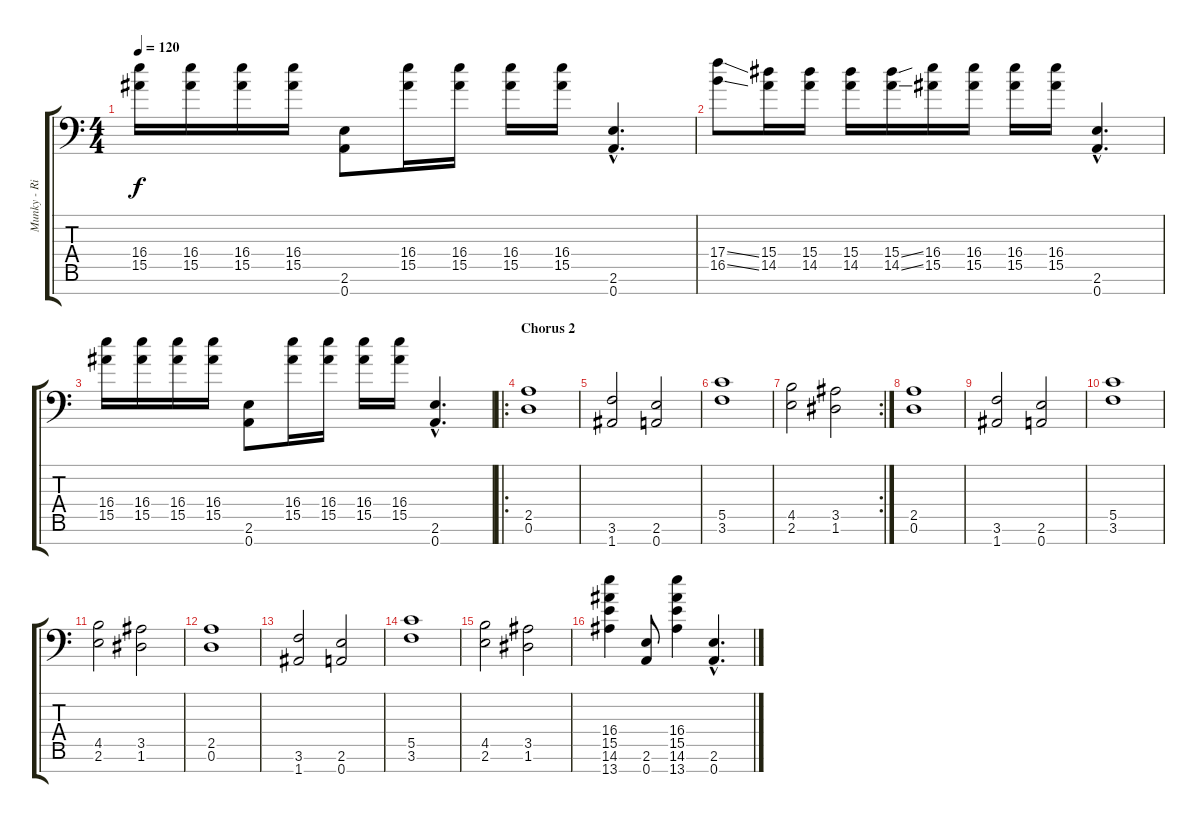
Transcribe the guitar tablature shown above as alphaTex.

\track ("Munky - Right Guitar" "Munky - Ri") {instrument distortionguitar}
\staff {score tabs}
\tuning (D4 A3 F3 C3 G2 D2 A1) {hide}
\ts (4 4)
\tempo 120
\clef f4
\ks c
(16.4 15.5).16{dy f} (16.4 15.5).16 (16.4 15.5).16 (16.4 15.5).16 (2.6 0.7).8 (16.4 15.5).16 (16.4 15.5).16 (16.4 15.5).16 (16.4 15.5).16 (2.6{hac} 0.7{hac}).4{d} |
(17.4{ss} 16.5{ss}).8 (15.4 14.5).16 (15.4 14.5).16 (15.4 14.5).16 (15.4{ss} 14.5{ss}).16 (16.4 15.5).16 (16.4 15.5).16 (16.4 15.5).16 (16.4 15.5).16 (2.6{hac} 0.7{hac}).4{d} |
(16.4 15.5).16 (16.4 15.5).16 (16.4 15.5).16 (16.4 15.5).16 (2.6 0.7).8 (16.4 15.5).16 (16.4 15.5).16 (16.4 15.5).16 (16.4 15.5).16 (2.6{hac} 0.7{hac}).4{d} |
\ro
\section ("" "Chorus 2")
(2.5 0.6).1{volume 8} |
(3.6 1.7).2 (2.6 0.7).2 |
(5.5 3.6).1 |
\rc 2
(4.5 2.6).2 (3.5 1.6).2 |
(2.5 0.6).1 |
(3.6 1.7).2 (2.6 0.7).2 |
(5.5 3.6).1 |
(4.5 2.6).2 (3.5 1.6).2 |
(2.5 0.6).1 |
(3.6 1.7).2 (2.6 0.7).2 |
(5.5 3.6).1 |
(4.5 2.6).2 (3.5 1.6).2 |
(16.4 15.5 14.6 13.7).4 (2.6 0.7).8 (16.4 15.5 14.6 13.7).4 (2.6{hac} 0.7{hac}).4{d}
